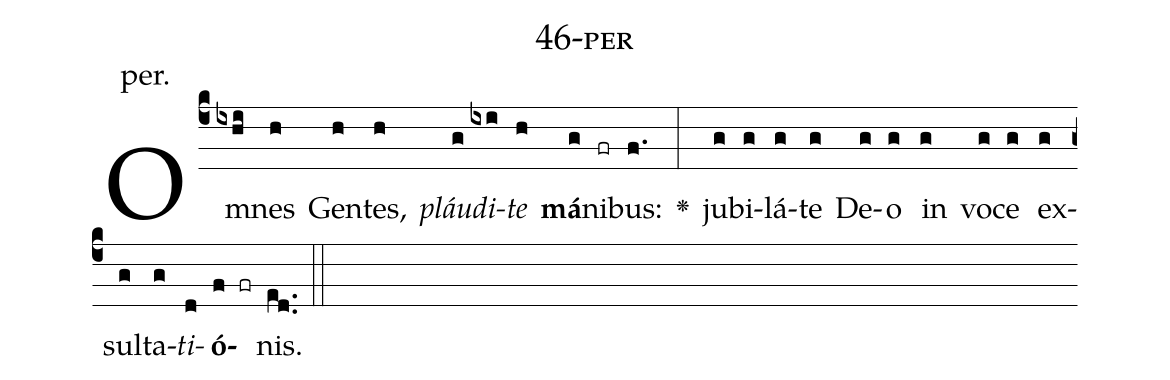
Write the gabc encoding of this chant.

name: 46-per;
annotation: per.;
%%
(c4)Om(ixhi)nes(h) Gen(h)tes,(h) <i>pláu</i>(g)<i>di</i>(ixi)<i>te</i>(h) <b>má</b>(g)ni(fr)bus:(f.) <v>\greheightstar</v>(:) ju(g)bi(g)lá(g)te(g) De(g)o(g) in(g) vo(g)ce(g) ex(g)sul(g)ta(g)<i>ti</i>(d)<b>ó</b>(f fr)nis.(ed..) (::)


%E(g) u(g) o(g) u(d) a(f) e.(ed..) (::)
